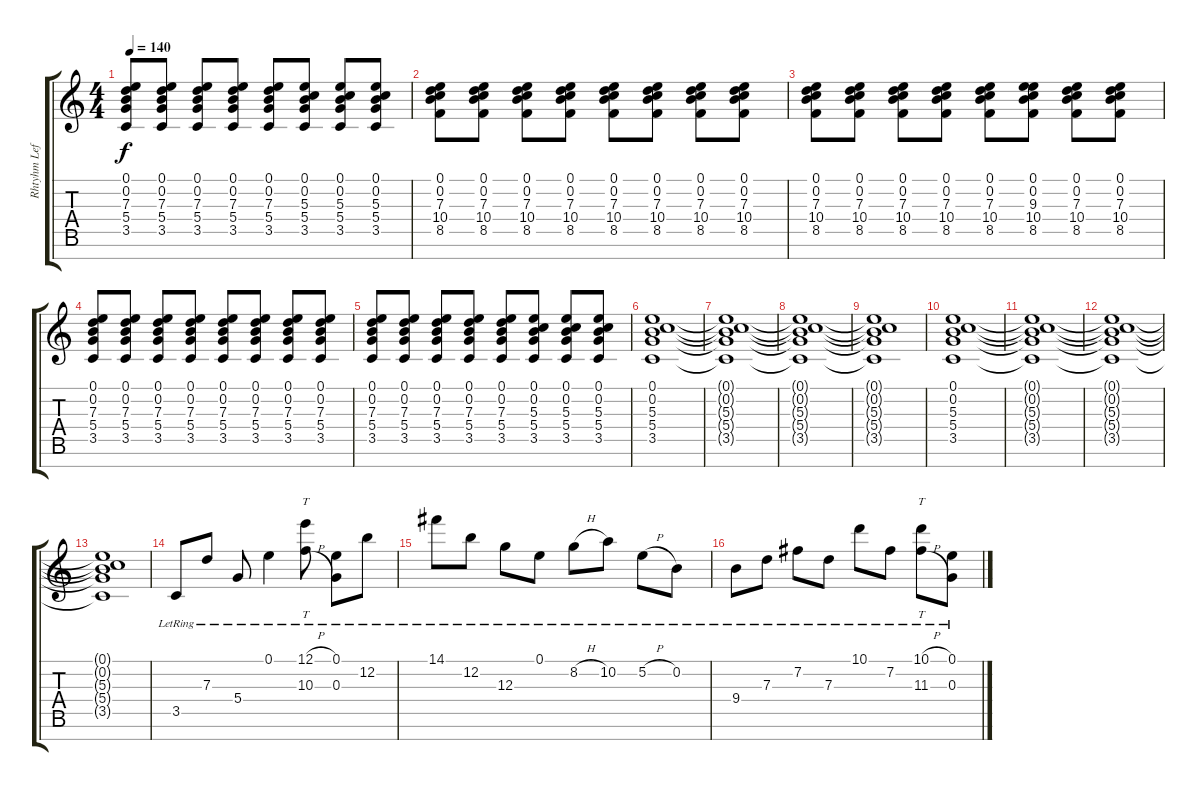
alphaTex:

\track ("Rhtyhm Left" "Rhtyhm Lef") {instrument distortionguitar}
\staff {score tabs}
\tuning (E4 B3 G3 D3 A2 E2 B1) {hide}
\ts (4 4)
\tempo 140
\clef g2
\ks c
(0.1 0.2 7.3 5.4 3.5).8{dy f} (0.1 0.2 7.3 5.4 3.5).8 (0.1 0.2 7.3 5.4 3.5).8 (0.1 0.2 7.3 5.4 3.5).8 (0.1 0.2 7.3 5.4 3.5).8 (0.1 0.2 5.3 5.4 3.5).8 (0.1 0.2 5.3 5.4 3.5).8 (0.1 0.2 5.3 5.4 3.5).8 |
(0.1 0.2 7.3 10.4 8.5).8 (0.1 0.2 7.3 10.4 8.5).8 (0.1 0.2 7.3 10.4 8.5).8 (0.1 0.2 7.3 10.4 8.5).8 (0.1 0.2 7.3 10.4 8.5).8 (0.1 0.2 7.3 10.4 8.5).8 (0.1 0.2 7.3 10.4 8.5).8 (0.1 0.2 7.3 10.4 8.5).8 |
(0.1 0.2 7.3 10.4 8.5).8 (0.1 0.2 7.3 10.4 8.5).8 (0.1 0.2 7.3 10.4 8.5).8 (0.1 0.2 7.3 10.4 8.5).8 (0.1 0.2 7.3 10.4 8.5).8 (0.1 0.2 9.3 10.4 8.5).8 (0.1 0.2 7.3 10.4 8.5).8 (0.1 0.2 7.3 10.4 8.5).8 |
(0.1 0.2 7.3 5.4 3.5).8 (0.1 0.2 7.3 5.4 3.5).8 (0.1 0.2 7.3 5.4 3.5).8 (0.1 0.2 7.3 5.4 3.5).8 (0.1 0.2 7.3 5.4 3.5).8 (0.1 0.2 7.3 5.4 3.5).8 (0.1 0.2 7.3 5.4 3.5).8 (0.1 0.2 7.3 5.4 3.5).8 |
(0.1 0.2 7.3 5.4 3.5).8 (0.1 0.2 7.3 5.4 3.5).8 (0.1 0.2 7.3 5.4 3.5).8 (0.1 0.2 7.3 5.4 3.5).8 (0.1 0.2 7.3 5.4 3.5).8 (0.1 0.2 5.3 5.4 3.5).8 (0.1 0.2 5.3 5.4 3.5).8 (0.1 0.2 5.3 5.4 3.5).8 |
(0.1 0.2 5.3 5.4 3.5).1{volume 7} |
(0.1{t} 0.2{t} 5.3{t} 5.4{t} 3.5{t}).1 |
(0.1{t} 0.2{t} 5.3{t} 5.4{t} 3.5{t}).1 |
(0.1{t} 0.2{t} 5.3{t} 5.4{t} 3.5{t}).1 |
(0.1 0.2 5.3 5.4 3.5).1{volume 0} |
(0.1{t} 0.2{t} 5.3{t} 5.4{t} 3.5{t}).1 |
(0.1{t} 0.2{t} 5.3{t} 5.4{t} 3.5{t}).1 |
(0.1{t} 0.2{t} 5.3{t} 5.4{t} 3.5{t}).1 |
3.5{lr}.8{volume 14 instrument electricguitarjazz} 7.3{lr}.8 5.4{lr}.8 0.1{lr}.4 (12.1{h lr} 10.3{h lr}).8{tt} (0.1{lr} 0.3{lr}).8 12.2{lr}.8 |
14.1{lr}.8 12.2{lr}.8 12.3{lr}.8 0.1{lr}.8 8.2{h lr}.8 10.2{lr}.8 5.2{h lr}.8 0.2{lr}.8 |
9.4{lr}.8 7.3{lr}.8 7.2{lr}.8 7.3{lr}.8 10.1{lr}.8 7.2{lr}.8 (10.1{h lr} 11.3{h lr}).8{tt} (0.1{lr} 0.3{lr}).8
